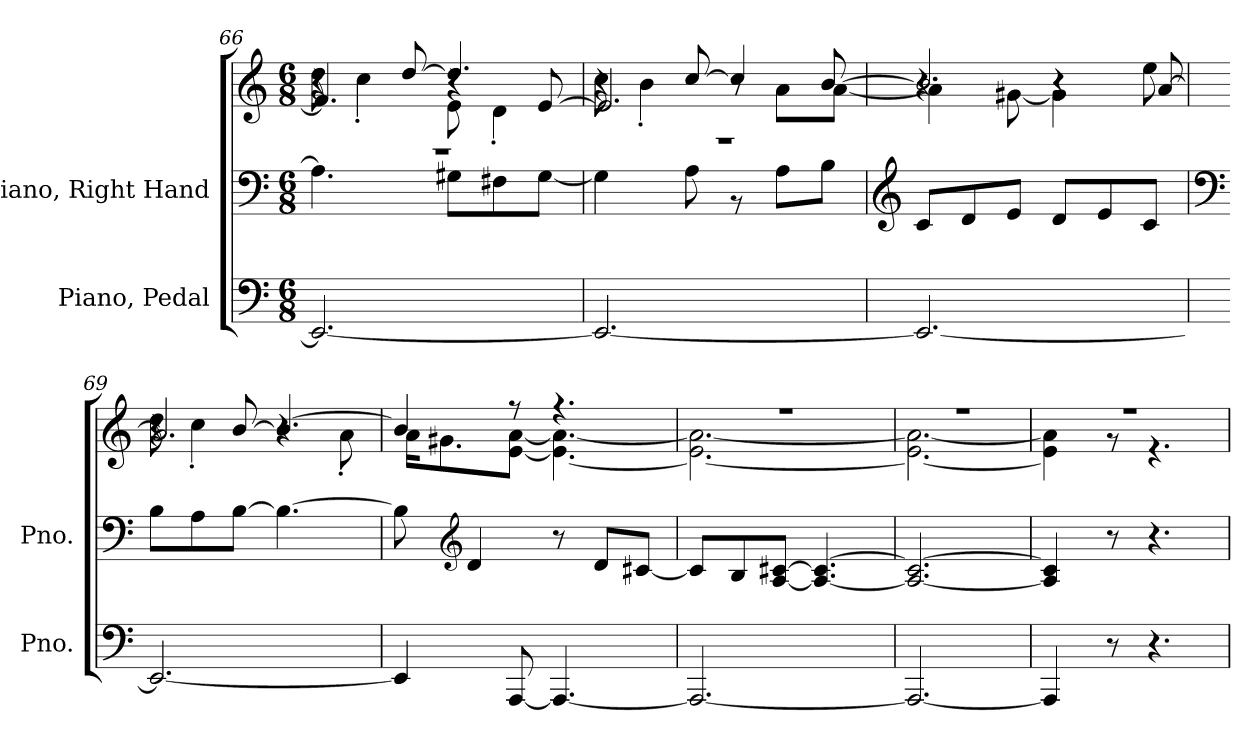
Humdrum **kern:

**kern	**kern	**kern
*part2	*part1	*part1
*staff3	*staff2	*staff1
*I"Piano, Pedal	*I"Piano, Right Hand	*
*I'Pno.	*I'Pno.	*
!!LO:LB:g=z
*clefF4	*clefF4	*clefG2
*k[]	*k[]	*k[]
*M6/8	*M6/8	*M6/8
=66	=66	=66
*	*^	*^
*	*	*	*	*^
2.EE/_	2.r	4.A\]	4r	8dd\	4.f/]
.	.	.	.	4cc'\	.
.	.	.	[8dd/	.	.
.	.	8G#X\L	4.dd/]	8e\	4r
.	.	8F#X\	.	4d'\	.
.	.	[8G#\J	.	.	[8e/
=67	=67	=67	=67	=67	=67
2.EE/_	2.r	4G#\]	4r	8cc\	2.e/]
.	.	.	.	4b'\	.
.	.	8A\	[8cc/	.	.
.	.	8r	4cc/]	8r	.
.	.	8A\L	.	8a\L	.
.	.	8B\J	[8b/	[8a\J	.
*	*v	*v	*	*	*
=68	=68	=68	=68	=68
*	*clefG2	*	*	*
2.EE/_	8c/L	2.b/]	4a\]	4.r
.	8d/	.	.	.
.	8e/J	.	[8g#X\	.
.	8d/L	.	4g#\]	4r
.	8e/	.	.	.
.	8c/J	.	8ee\	[8a/
=69	=69	=69	=69	=69
*	*clefF4	*	*	*
2.EE/_	8B\L	4r	8dd\	2.a/]
.	8A\	.	4cc'\	.
.	[8B\J	[8b/	.	.
.	4.B\_	4.b/_	4r	.
.	.	.	8a'\	.
*	*	*	*v	*v
!!LO:PB:g=z
=70	=70	=70	=70
4EE/]	8B\]	4b/]	16a\KL
.	.	.	8.g#X\
*	*clefG2	*	*
.	4d/	.	.
[8AAA/	.	8r	[8e\ [8a\J
4.AAA/_	8r	4.r	4.e\_ 4.a\_
.	8d/L	.	.
.	[8c#X/J	.	.
=71	=71	=71	=71
2.AAA/_	8c#/L]	2.r	2.e\_ 2.a\_
.	8B/	.	.
.	[8A/ [8c#X/J	.	.
.	4.A/_ 4.c#/_	.	.
=72	=72	=72	=72
2.AAA/_	2.A/_ 2.c#/_	2.r	2.e\_ 2.a\_
=73	=73	=73	=73
4AAA/]	4A/] 4c#/]	2.r	4e\] 4a\]
8r	8r	.	8r
4.r	4.r	.	4.r
*	*	*v	*v
=	=	=
*-	*-	*-
